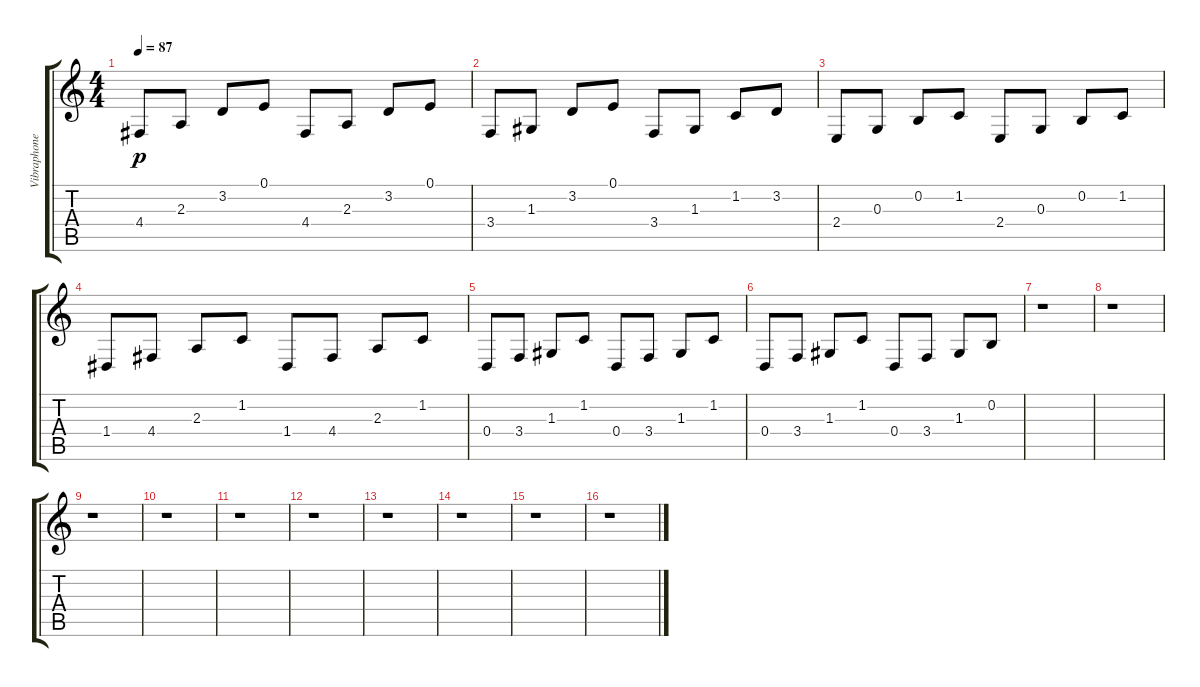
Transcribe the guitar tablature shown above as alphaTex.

\track ("Vibraphone" "Vibraphone") {instrument vibraphone}
\staff {score tabs}
\tuning (E4 B3 G3 D3 A2 E2) {hide}
\ts (4 4)
\tempo 87
\clef g2
\ks c
4.4.8{dy p} 2.3.8 3.2.8 0.1.8 4.4.8 2.3.8 3.2.8 0.1.8 |
3.4.8 1.3.8 3.2.8 0.1.8 3.4.8 1.3.8 1.2.8 3.2.8 |
2.4.8 0.3.8 0.2.8 1.2.8 2.4.8 0.3.8 0.2.8 1.2.8 |
1.4.8 4.4.8 2.3.8 1.2.8 1.4.8 4.4.8 2.3.8 1.2.8 |
0.4.8 3.4.8 1.3.8 1.2.8 0.4.8 3.4.8 1.3.8 1.2.8 |
0.4.8 3.4.8 1.3.8 1.2.8 0.4.8 3.4.8 1.3.8 0.2.8 |
r.1 |
r.1 |
r.1 |
r.1 |
r.1 |
r.1 |
r.1 |
r.1 |
r.1 |
r.1
